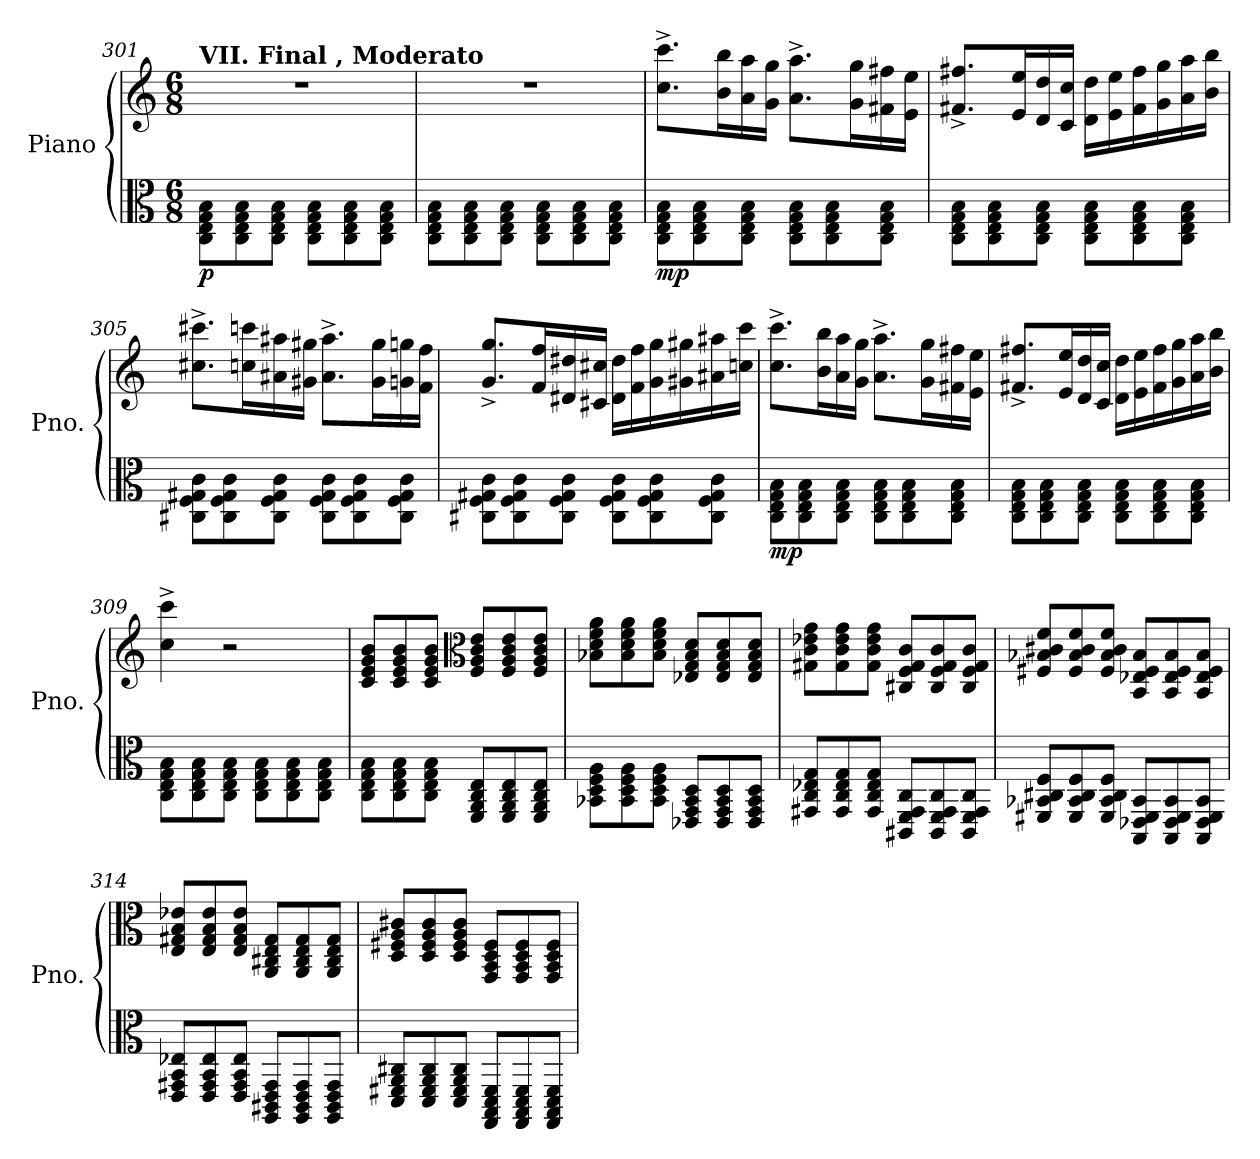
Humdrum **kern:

**kern	**kern	**dynam
*part1	*part1	*part1
*staff2	*staff1	*staff1/2
*I"Piano	*	*
*I'Pno.	*	*
*clefC3	*clefG2	*
*k[]	*k[]	*
*M6/8	*M6/8	*
=301	=301	=301
!	!LO:TX:a:B:t=VII. Final , Moderato	!
!	!	!LO:DY:b=2
8C\ 8E\ 8G\ 8B\L	2.r	p
8C\ 8E\ 8G\ 8B\	.	.
8C\ 8E\ 8G\ 8B\J	.	.
8C\ 8E\ 8G\ 8B\L	.	.
8C\ 8E\ 8G\ 8B\	.	.
8C\ 8E\ 8G\ 8B\J	.	.
=302	=302	=302
8C\ 8E\ 8G\ 8B\L	2.r	.
8C\ 8E\ 8G\ 8B\	.	.
8C\ 8E\ 8G\ 8B\J	.	.
8C\ 8E\ 8G\ 8B\L	.	.
8C\ 8E\ 8G\ 8B\	.	.
8C\ 8E\ 8G\ 8B\J	.	.
=303	=303	=303
!	!	!LO:DY:b=2
8C\ 8E\ 8G\ 8B\L	8.cc\^ 8.ccc\^L	mp
8C\ 8E\ 8G\ 8B\	.	.
.	16b\ 16bb\L	.
8C\ 8E\ 8G\ 8B\J	16a\ 16aa\	.
.	16g\ 16gg\JJ	.
8C\ 8E\ 8G\ 8B\L	8.a\^ 8.aa\^L	.
8C\ 8E\ 8G\ 8B\	.	.
.	16g\ 16gg\L	.
8C\ 8E\ 8G\ 8B\J	16f#X\ 16ff#X\	.
.	16e\ 16ee\JJ	.
!!LO:PB:g=z
=304	=304	=304
8C\ 8E\ 8G\ 8B\L	8.f#X/^ 8.ff#X/^L	.
8C\ 8E\ 8G\ 8B\	.	.
.	16e/ 16ee/L	.
8C\ 8E\ 8G\ 8B\J	16d/ 16dd/	.
.	16c/ 16cc/JJ	.
8C\ 8E\ 8G\ 8B\L	16d\ 16dd\LL	.
.	16e\ 16ee\	.
8C\ 8E\ 8G\ 8B\	16f#\ 16ff#\	.
.	16g\ 16gg\	.
8C\ 8E\ 8G\ 8B\J	16a\ 16aa\	.
.	16b\ 16bb\JJ	.
=305	=305	=305
8C#X\ 8F\ 8G#X\ 8c\L	8.cc#X\^ 8.ccc#X\^L	.
8C#\ 8F\ 8G#\ 8c\	.	.
.	16ccn\ 16cccn\L	.
8C#\ 8F\ 8G#\ 8c\J	16a#X\ 16aa#X\	.
.	16g#X\ 16gg#X\JJ	.
8C#\ 8F\ 8G#\ 8c\L	8.a#\^ 8.aa#\^L	.
8C#\ 8F\ 8G#\ 8c\	.	.
.	16g#\ 16gg#\L	.
8C#\ 8F\ 8G#\ 8c\J	16gn\ 16ggn\	.
.	16f\ 16ff\JJ	.
=306	=306	=306
8C#X\ 8F\ 8G#X\ 8c\L	8.g/^ 8.gg/^L	.
8C#\ 8F\ 8G#\ 8c\	.	.
.	16f/ 16ff/L	.
8C#\ 8F\ 8G#\ 8c\J	16d#X/ 16dd#X/	.
.	16c#X/ 16cc#X/JJ	.
8C#\ 8F\ 8G#\ 8c\L	16d#\ 16dd#\LL	.
.	16f\ 16ff\	.
8C#\ 8F\ 8G#\ 8c\	16g\ 16gg\	.
.	16g#X\ 16gg#X\	.
8C#\ 8F\ 8G#\ 8c\J	16a#X\ 16aa#X\	.
.	16ccn\ 16ccc\JJ	.
!!LO:LB:g=z
=307	=307	=307
!	!	!LO:DY:b=2
8C\ 8E\ 8G\ 8B\L	8.cc\^ 8.ccc\^L	mp
8C\ 8E\ 8G\ 8B\	.	.
.	16b\ 16bb\L	.
8C\ 8E\ 8G\ 8B\J	16a\ 16aa\	.
.	16g\ 16gg\JJ	.
8C\ 8E\ 8G\ 8B\L	8.a\^ 8.aa\^L	.
8C\ 8E\ 8G\ 8B\	.	.
.	16g\ 16gg\L	.
8C\ 8E\ 8G\ 8B\J	16f#X\ 16ff#X\	.
.	16e\ 16ee\JJ	.
=308	=308	=308
8C\ 8E\ 8G\ 8B\L	8.f#X/^ 8.ff#X/^L	.
8C\ 8E\ 8G\ 8B\	.	.
.	16e/ 16ee/L	.
8C\ 8E\ 8G\ 8B\J	16d/ 16dd/	.
.	16c/ 16cc/JJ	.
8C\ 8E\ 8G\ 8B\L	16d\ 16dd\LL	.
.	16e\ 16ee\	.
8C\ 8E\ 8G\ 8B\	16f#\ 16ff#\	.
.	16g\ 16gg\	.
8C\ 8E\ 8G\ 8B\J	16a\ 16aa\	.
.	16b\ 16bb\JJ	.
=309	=309	=309
8C\ 8E\ 8G\ 8B\L	4cc\^ 4ccc\^	.
8C\ 8E\ 8G\ 8B\	.	.
8C\ 8E\ 8G\ 8B\J	2r	.
8C\ 8E\ 8G\ 8B\L	.	.
8C\ 8E\ 8G\ 8B\	.	.
8C\ 8E\ 8G\ 8B\J	.	.
=310	=310	=310
8C\ 8E\ 8G\ 8B\L	8c/ 8e/ 8g/ 8b/L	.
8C\ 8E\ 8G\ 8B\	8c/ 8e/ 8g/ 8b/	.
8C\ 8E\ 8G\ 8B\J	8c/ 8e/ 8g/ 8b/J	.
*	*clefC3	*
8FF/ 8AA/ 8C/ 8E/L	8F/ 8A/ 8c/ 8e/L	.
8FF/ 8AA/ 8C/ 8E/	8F/ 8A/ 8c/ 8e/	.
8FF/ 8AA/ 8C/ 8E/J	8F/ 8A/ 8c/ 8e/J	.
=311	=311	=311
8BB-X\ 8D\ 8F\ 8A\L	8B-X\ 8d\ 8f\ 8a\L	.
8BB-\ 8D\ 8F\ 8A\	8B-\ 8d\ 8f\ 8a\	.
8BB-\ 8D\ 8F\ 8A\J	8B-\ 8d\ 8f\ 8a\J	.
8EE-X/ 8GG/ 8BB-/ 8D/L	8E-X/ 8G/ 8B-/ 8d/L	.
8EE-/ 8GG/ 8BB-/ 8D/	8E-/ 8G/ 8B-/ 8d/	.
8EE-/ 8GG/ 8BB-/ 8D/J	8E-/ 8G/ 8B-/ 8d/J	.
!!LO:LB:g=z
=312	=312	=312
8GG#X/ 8C/ 8E-X/ 8G/L	8G#X\ 8c\ 8e-X\ 8g\L	.
8GG#/ 8C/ 8E-/ 8G/	8G#\ 8c\ 8e-\ 8g\	.
8GG#/ 8C/ 8E-/ 8G/J	8G#\ 8c\ 8e-\ 8g\J	.
8CC#X/ 8FF/ 8GG#/ 8C/L	8C#X/ 8F/ 8G#/ 8c/L	.
8CC#/ 8FF/ 8GG#/ 8C/	8C#/ 8F/ 8G#/ 8c/	.
8CC#/ 8FF/ 8GG#/ 8C/J	8C#/ 8F/ 8G#/ 8c/J	.
=313	=313	=313
8FF#X/ 8BB-X/ 8C#X/ 8F/L	8F#X/ 8B-X/ 8c#X/ 8f/L	.
8FF#/ 8BB-/ 8C#/ 8F/	8F#/ 8B-/ 8c#/ 8f/	.
8FF#/ 8BB-/ 8C#/ 8F/J	8F#/ 8B-/ 8c#/ 8f/J	.
8BBB/ 8EE-X/ 8FF#/ 8BB-/L	8BB/ 8E-X/ 8F#/ 8B-/L	.
8BBB/ 8EE-/ 8FF#/ 8BB-/	8BB/ 8E-/ 8F#/ 8B-/	.
8BBB/ 8EE-/ 8FF#/ 8BB-/J	8BB/ 8E-/ 8F#/ 8B-/J	.
=314	=314	=314
8EE/ 8GG#X/ 8BB/ 8E-X/L	8E/ 8G#X/ 8B/ 8e-X/L	.
8EE/ 8GG#/ 8BB/ 8E-/	8E/ 8G#/ 8B/ 8e-/	.
8EE/ 8GG#/ 8BB/ 8E-/J	8E/ 8G#/ 8B/ 8e-/J	.
8AAA/ 8CC#X/ 8EE/ 8GG#/L	8AA/ 8C#X/ 8E/ 8G#/L	.
8AAA/ 8CC#/ 8EE/ 8GG#/	8AA/ 8C#/ 8E/ 8G#/	.
8AAA/ 8CC#/ 8EE/ 8GG#/J	8AA/ 8C#/ 8E/ 8G#/J	.
=315	=315	=315
8DD/ 8FF#X/ 8AA/ 8C#X/L	8D/ 8F#X/ 8A/ 8c#X/L	.
8DD/ 8FF#/ 8AA/ 8C#/	8D/ 8F#/ 8A/ 8c#/	.
8DD/ 8FF#/ 8AA/ 8C#/J	8D/ 8F#/ 8A/ 8c#/J	.
8GGG/ 8BBB/ 8DD/ 8FF#/L	8GG/ 8BB/ 8D/ 8F#/L	.
8GGG/ 8BBB/ 8DD/ 8FF#/	8GG/ 8BB/ 8D/ 8F#/	.
8GGG/ 8BBB/ 8DD/ 8FF#/J	8GG/ 8BB/ 8D/ 8F#/J	.
=	=	=
*-	*-	*-
